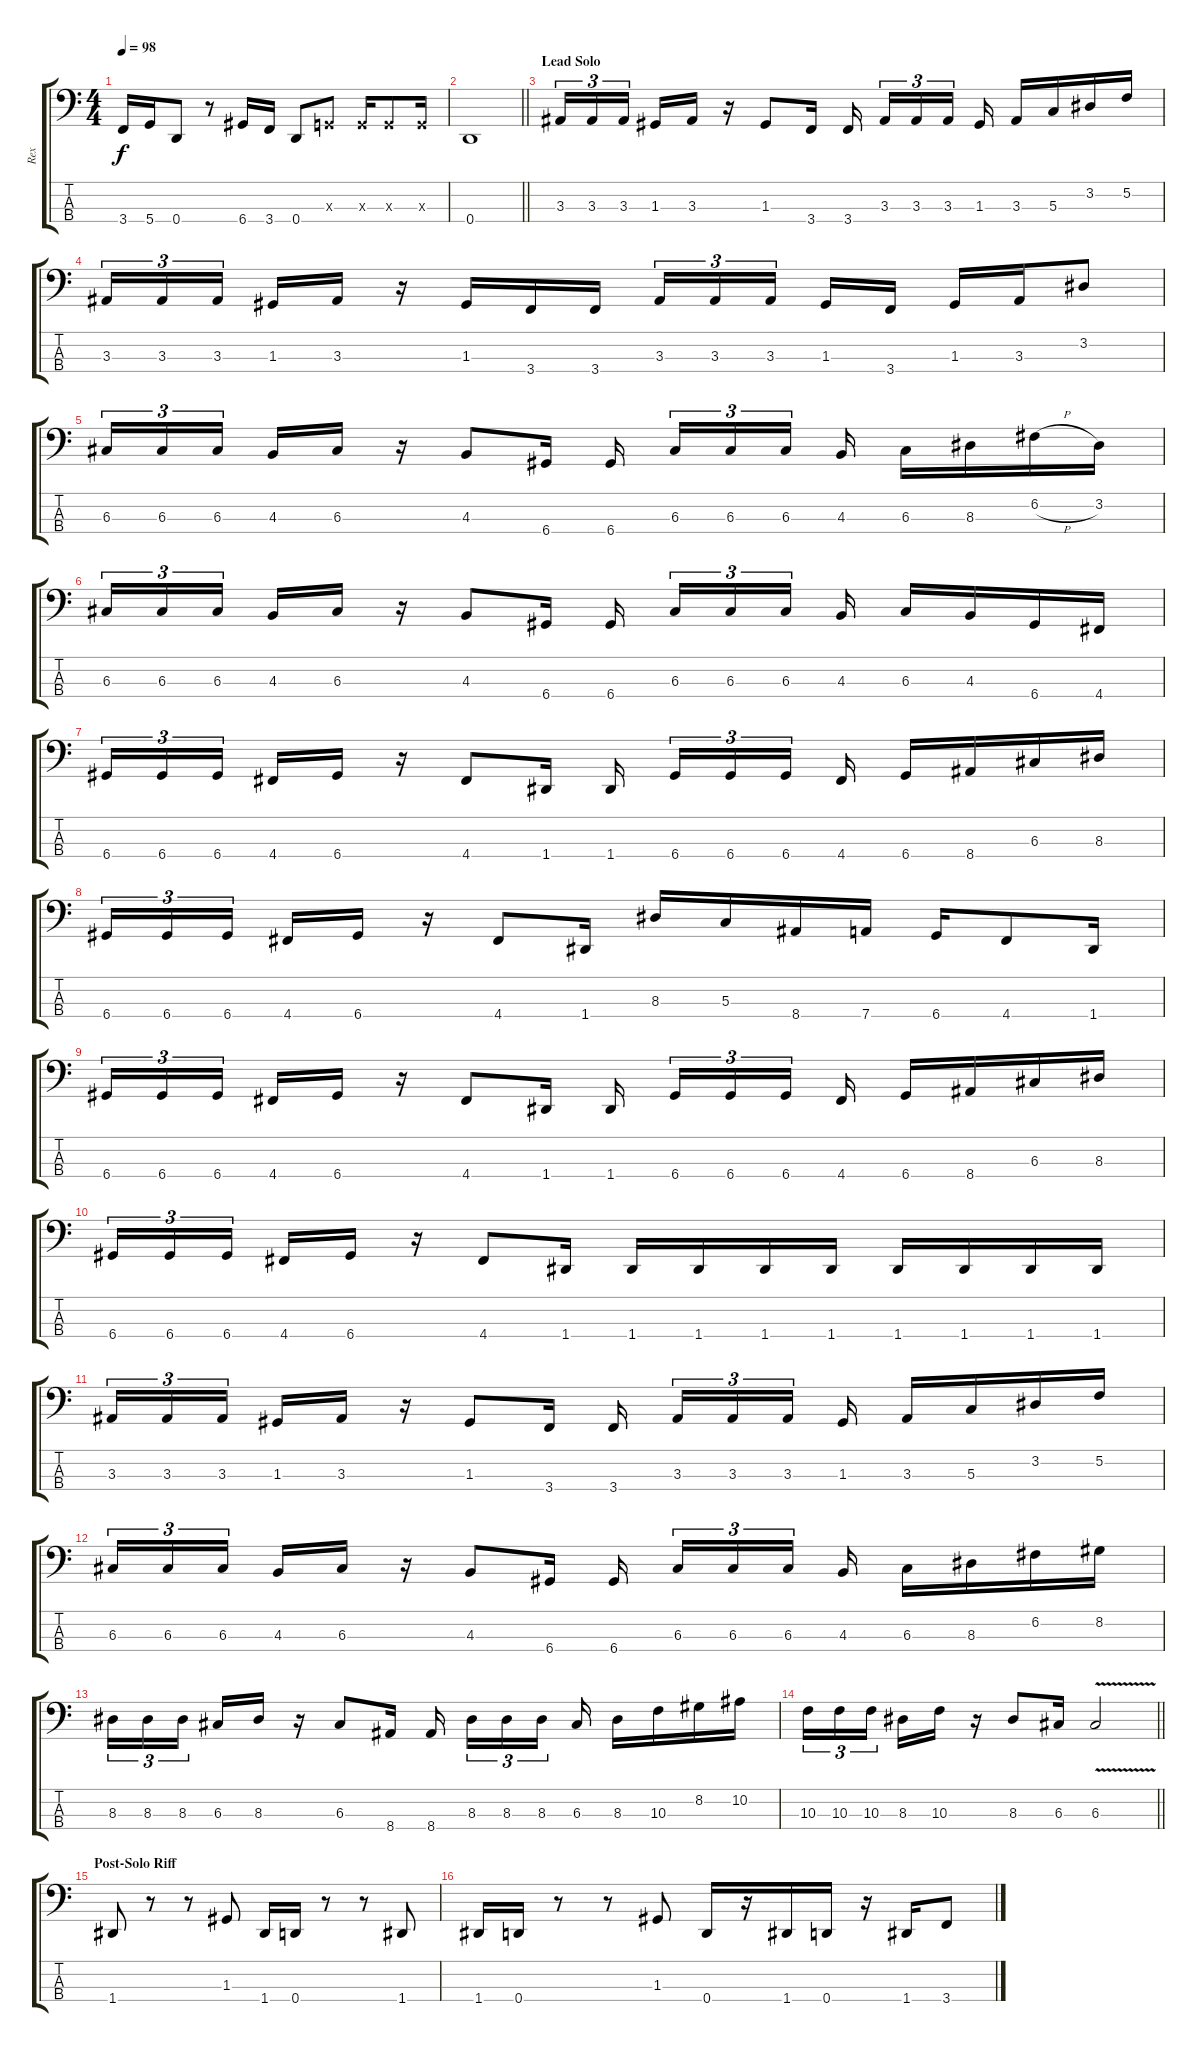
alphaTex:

\track ("Rex" "Rex") {instrument electricbasspick}
\staff {score tabs}
\tuning (F2 C2 G1 D1) {hide}
\ts (4 4)
\tempo 98
\clef f4
\ks c
3.4.16{dy f} 5.4.16 0.4.8 r.8 6.4.16 3.4.16 0.4.8 0.3{x}.8 0.3{x}.16 0.3{x}.8 0.3{x}.16 |
\barLineRight lightlight
0.4.1 |
\section ("" "Lead Solo")
3.3.16{tu (3 2)} 3.3.16{tu (3 2)} 3.3.16{tu (3 2) beam splitsecondary} 1.3.16 3.3.16 r.16 1.3.8 3.4.16 3.4.16{beam splitsecondary} 3.3.16{tu (3 2)} 3.3.16{tu (3 2)} 3.3.16{tu (3 2) beam splitsecondary} 1.3.16 3.3.16 5.3.16 3.2.16 5.2.16 |
3.3.16{tu (3 2)} 3.3.16{tu (3 2)} 3.3.16{tu (3 2) beam splitsecondary} 1.3.16 3.3.16 r.16 1.3.16 3.4.16 3.4.16 3.3.16{tu (3 2)} 3.3.16{tu (3 2)} 3.3.16{tu (3 2) beam splitsecondary} 1.3.16 3.4.16 1.3.16 3.3.16 3.2.8 |
6.3.16{tu (3 2)} 6.3.16{tu (3 2)} 6.3.16{tu (3 2) beam splitsecondary} 4.3.16 6.3.16 r.16 4.3.8 6.4.16 6.4.16{beam splitsecondary} 6.3.16{tu (3 2)} 6.3.16{tu (3 2)} 6.3.16{tu (3 2) beam splitsecondary} 4.3.16 6.3.16 8.3.16 6.2{h}.16 3.2.16 |
6.3.16{tu (3 2)} 6.3.16{tu (3 2)} 6.3.16{tu (3 2) beam splitsecondary} 4.3.16 6.3.16 r.16 4.3.8 6.4.16 6.4.16{beam splitsecondary} 6.3.16{tu (3 2)} 6.3.16{tu (3 2)} 6.3.16{tu (3 2) beam splitsecondary} 4.3.16 6.3.16 4.3.16 6.4.16 4.4.16 |
6.4.16{tu (3 2)} 6.4.16{tu (3 2)} 6.4.16{tu (3 2) beam splitsecondary} 4.4.16 6.4.16 r.16 4.4.8 1.4.16 1.4.16{beam splitsecondary} 6.4.16{tu (3 2)} 6.4.16{tu (3 2)} 6.4.16{tu (3 2) beam splitsecondary} 4.4.16 6.4.16 8.4.16 6.3.16 8.3.16 |
6.4.16{tu (3 2)} 6.4.16{tu (3 2)} 6.4.16{tu (3 2) beam splitsecondary} 4.4.16 6.4.16 r.16 4.4.8 1.4.16 8.3.16 5.3.16 8.4.16 7.4.16 6.4.16 4.4.8 1.4.16 |
6.4.16{tu (3 2)} 6.4.16{tu (3 2)} 6.4.16{tu (3 2) beam splitsecondary} 4.4.16 6.4.16 r.16 4.4.8 1.4.16 1.4.16{beam splitsecondary} 6.4.16{tu (3 2)} 6.4.16{tu (3 2)} 6.4.16{tu (3 2) beam splitsecondary} 4.4.16 6.4.16 8.4.16 6.3.16 8.3.16 |
6.4.16{tu (3 2)} 6.4.16{tu (3 2)} 6.4.16{tu (3 2) beam splitsecondary} 4.4.16 6.4.16 r.16 4.4.8 1.4.16 1.4.16 1.4.16 1.4.16 1.4.16 1.4.16 1.4.16 1.4.16 1.4.16 |
3.3.16{tu (3 2)} 3.3.16{tu (3 2)} 3.3.16{tu (3 2) beam splitsecondary} 1.3.16 3.3.16 r.16 1.3.8 3.4.16 3.4.16{beam splitsecondary} 3.3.16{tu (3 2)} 3.3.16{tu (3 2)} 3.3.16{tu (3 2) beam splitsecondary} 1.3.16 3.3.16 5.3.16 3.2.16 5.2.16 |
6.3.16{tu (3 2)} 6.3.16{tu (3 2)} 6.3.16{tu (3 2) beam splitsecondary} 4.3.16 6.3.16 r.16 4.3.8 6.4.16 6.4.16{beam splitsecondary} 6.3.16{tu (3 2)} 6.3.16{tu (3 2)} 6.3.16{tu (3 2) beam splitsecondary} 4.3.16 6.3.16 8.3.16 6.2.16 8.2.16 |
8.3.16{tu (3 2)} 8.3.16{tu (3 2)} 8.3.16{tu (3 2) beam splitsecondary} 6.3.16 8.3.16 r.16 6.3.8 8.4.16 8.4.16{beam splitsecondary} 8.3.16{tu (3 2)} 8.3.16{tu (3 2)} 8.3.16{tu (3 2) beam splitsecondary} 6.3.16 8.3.16 10.3.16 8.2.16 10.2.16 |
\barLineRight lightlight
10.3.16{tu (3 2)} 10.3.16{tu (3 2)} 10.3.16{tu (3 2) beam splitsecondary} 8.3.16 10.3.16 r.16 8.3.8 6.3.16 6.3{v}.2 |
\section ("" "Post-Solo Riff")
1.4.8 r.8 r.8 1.3.8 1.4.16 0.4.16 r.8 r.8 1.4.8 |
1.4.16 0.4.16 r.8 r.8 1.3.8 0.4.16 r.16 1.4.16 0.4.16 r.16 1.4.16 3.4.8
